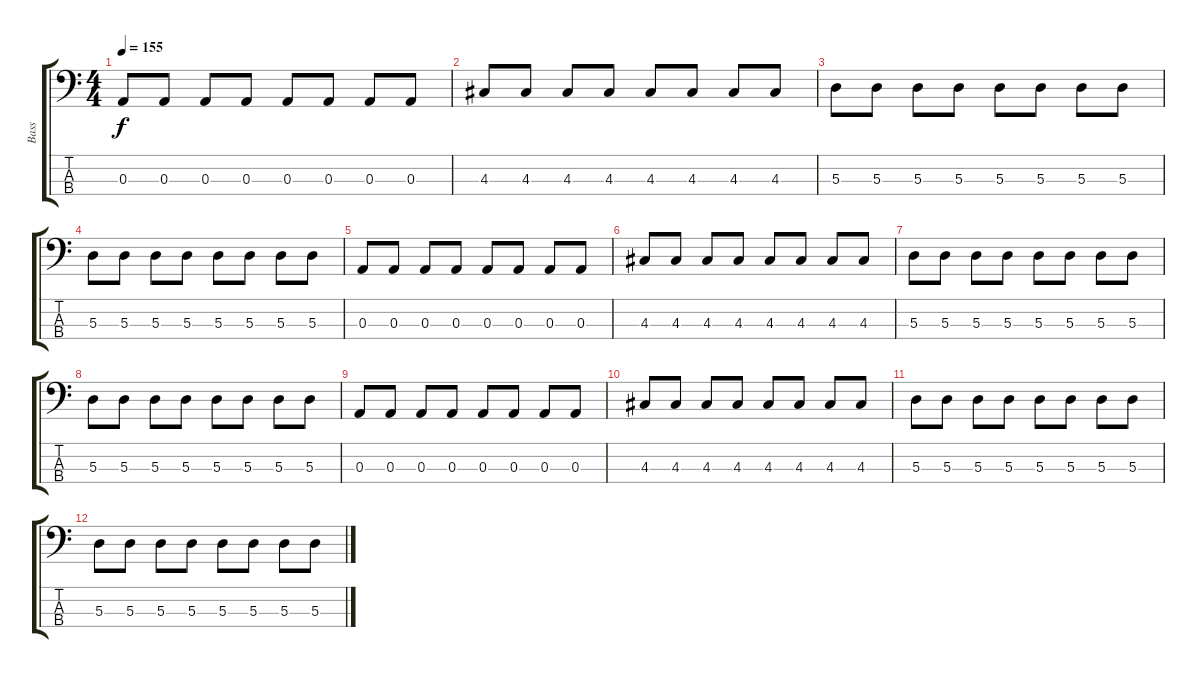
\track ("Bass" "Bass") {instrument electricbassfinger}
\staff {score tabs}
\tuning (G2 D2 A1 E1) {hide}
\ts (4 4)
\tempo 155
\clef f4
\ks c
0.3.8{dy f} 0.3.8 0.3.8 0.3.8 0.3.8 0.3.8 0.3.8 0.3.8 |
4.3.8 4.3.8 4.3.8 4.3.8 4.3.8 4.3.8 4.3.8 4.3.8 |
5.3.8 5.3.8 5.3.8 5.3.8 5.3.8 5.3.8 5.3.8 5.3.8 |
5.3.8 5.3.8 5.3.8 5.3.8 5.3.8 5.3.8 5.3.8 5.3.8 |
0.3.8 0.3.8 0.3.8 0.3.8 0.3.8 0.3.8 0.3.8 0.3.8 |
4.3.8 4.3.8 4.3.8 4.3.8 4.3.8 4.3.8 4.3.8 4.3.8 |
5.3.8 5.3.8 5.3.8 5.3.8 5.3.8 5.3.8 5.3.8 5.3.8 |
5.3.8 5.3.8 5.3.8 5.3.8 5.3.8 5.3.8 5.3.8 5.3.8 |
0.3.8 0.3.8 0.3.8 0.3.8 0.3.8 0.3.8 0.3.8 0.3.8 |
4.3.8 4.3.8 4.3.8 4.3.8 4.3.8 4.3.8 4.3.8 4.3.8 |
5.3.8 5.3.8 5.3.8 5.3.8 5.3.8 5.3.8 5.3.8 5.3.8 |
5.3.8 5.3.8 5.3.8 5.3.8 5.3.8 5.3.8 5.3.8 5.3.8
